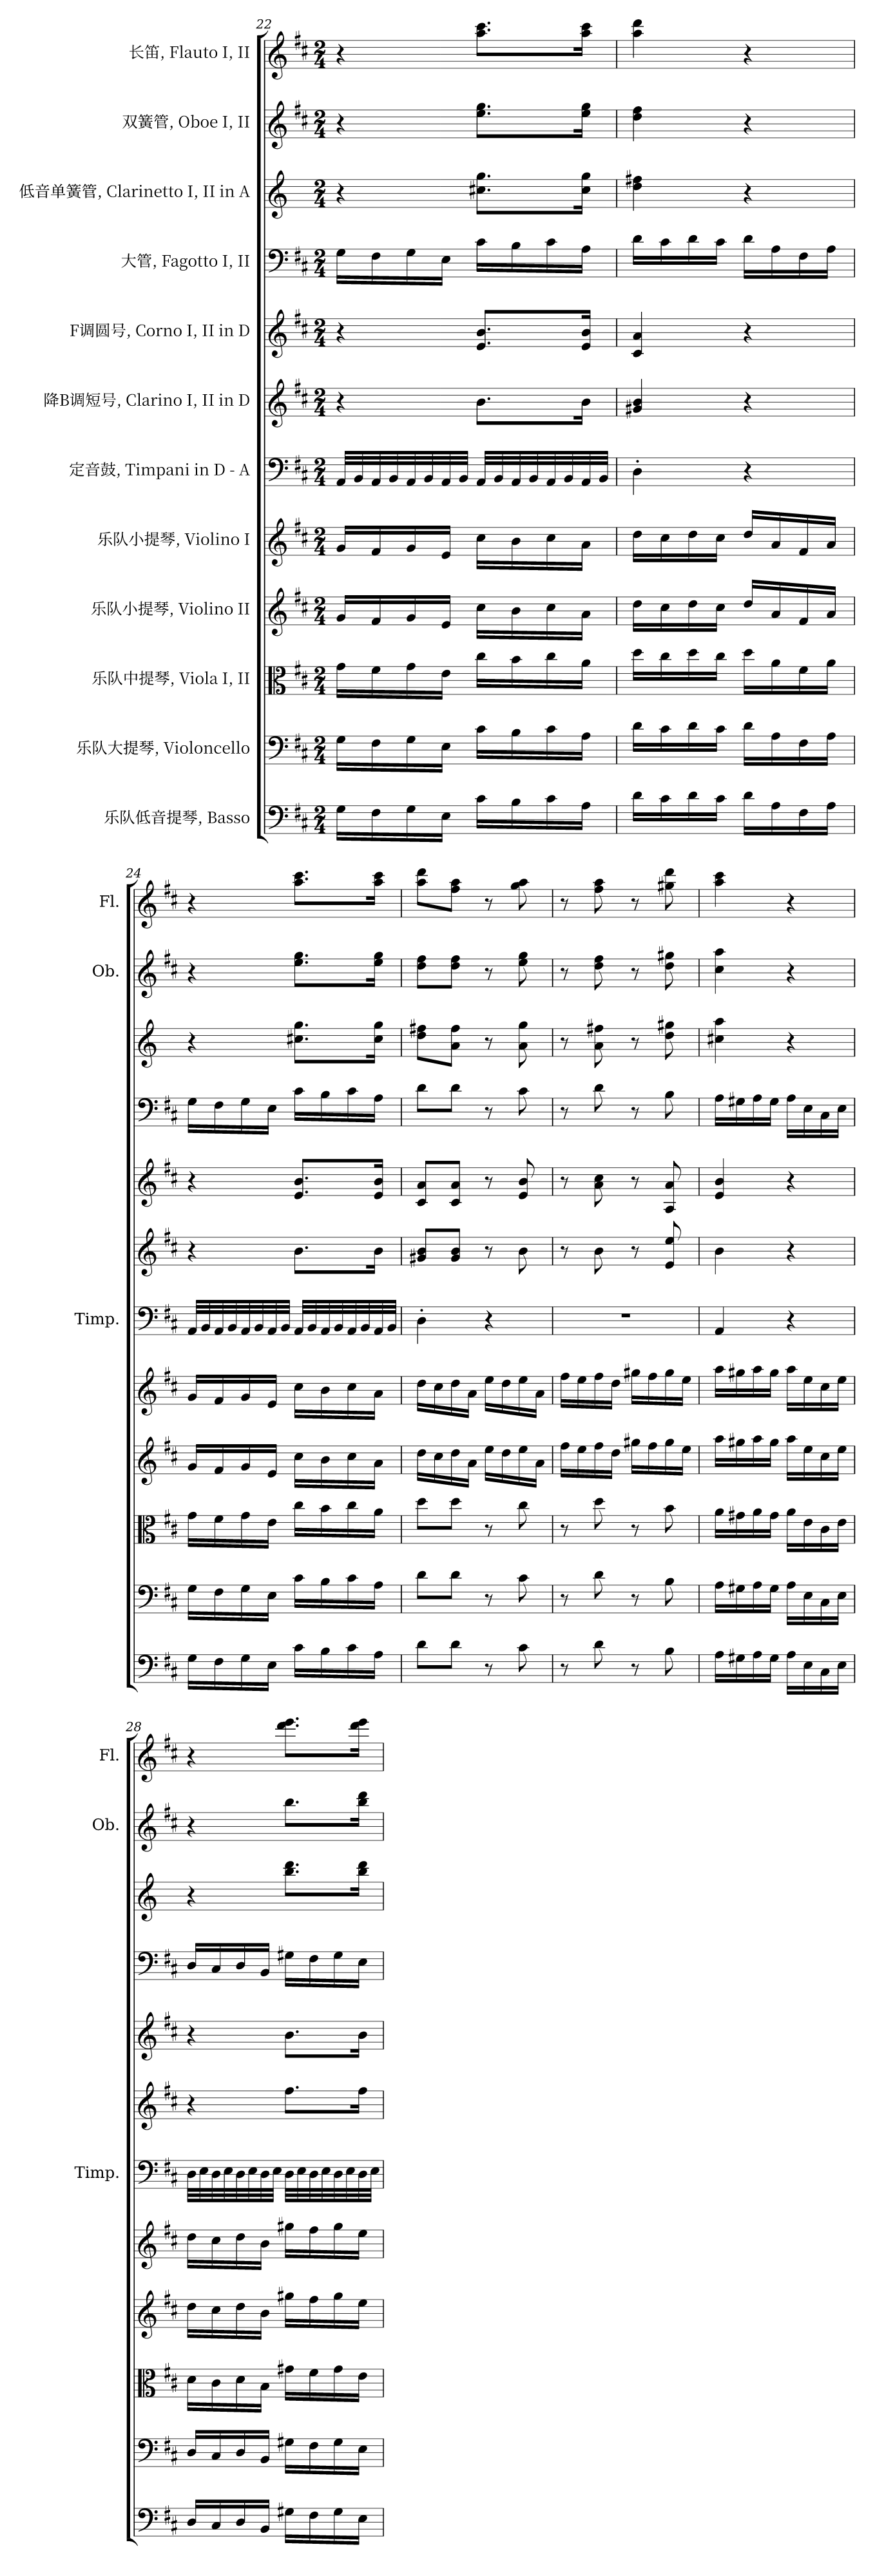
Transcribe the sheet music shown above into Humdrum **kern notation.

**kern	**kern	**kern	**kern	**kern	**kern	**kern	**kern	**kern	**kern	**kern	**kern
*part12	*part11	*part10	*part9	*part8	*part7	*part6	*part5	*part4	*part3	*part2	*part1
*staff12	*staff11	*staff10	*staff9	*staff8	*staff7	*staff6	*staff5	*staff4	*staff3	*staff2	*staff1
*I"乐队低音提琴, Basso	*I"乐队大提琴, Violoncello	*I"乐队中提琴, Viola I, II	*I"乐队小提琴, Violino II	*I"乐队小提琴, Violino I	*I"定音鼓, Timpani in D - A	*I"降B调短号, Clarino I, II in D	*I"F调圆号, Corno I, II in D	*I"大管, Fagotto I, II	*I"低音单簧管, Clarinetto I, II in A	*I"双簧管, Oboe I, II	*I"长笛, Flauto I, II
*	*	*	*	*	*I'Timp.	*	*	*	*	*I'Ob.	*I'Fl.
!!LO:PB:g=z
*clefF4	*clefF4	*clefC3	*clefG2	*clefG2	*clefF4	*clefG2	*clefG2	*clefF4	*clefG2	*clefG2	*clefG2
*ITrd7c12	*	*	*	*	*	*ITrd1c2	*ITrd4c7	*	*ITrd8c14	*	*
*k[f#c#]	*k[f#c#]	*k[f#c#]	*k[f#c#]	*k[f#c#]	*k[f#c#]	*k[]	*k[f#]	*k[f#c#]	*k[]	*k[f#c#]	*k[f#c#]
*M2/4	*M2/4	*M2/4	*M2/4	*M2/4	*M2/4	*M2/4	*M2/4	*M2/4	*M2/4	*M2/4	*M2/4
=22	=22	=22	=22	=22	=22	=22	=22	=22	=22	=22	=22
16GG\LL	16G\LL	16g\LL	16g/LL	16g/LL	32AA/LLL	4r	4r	16G\LL	4r	4r	4r
.	.	.	.	.	32BB/	.	.	.	.	.	.
16FF#\	16F#\	16f#\	16f#/	16f#/	32AA/	.	.	16F#\	.	.	.
.	.	.	.	.	32BB/	.	.	.	.	.	.
16GG\	16G\	16g\	16g/	16g/	32AA/	.	.	16G\	.	.	.
.	.	.	.	.	32BB/	.	.	.	.	.	.
16EE\JJ	16E\JJ	16e\JJ	16e/JJ	16e/JJ	32AA/	.	.	16E\JJ	.	.	.
.	.	.	.	.	32BB/JJJ	.	.	.	.	.	.
16C#\LL	16c#\LL	16cc#\LL	16cc#\LL	16cc#\LL	32AA/LLL	8.a\L	8.A/ 8.e/L	16c#\LL	8.c#X\ 8.g\L	8.ee\ 8.gg\L	8.aa\ 8.ccc#\L
.	.	.	.	.	32BB/	.	.	.	.	.	.
16BB\	16B\	16b\	16b\	16b\	32AA/	.	.	16B\	.	.	.
.	.	.	.	.	32BB/	.	.	.	.	.	.
16C#\	16c#\	16cc#\	16cc#\	16cc#\	32AA/	.	.	16c#\	.	.	.
.	.	.	.	.	32BB/	.	.	.	.	.	.
16AA\JJ	16A\JJ	16a\JJ	16a\JJ	16a\JJ	32AA/	16a\Jk	16A/ 16e/Jk	16A\JJ	16c#\ 16g\Jk	16ee\ 16gg\Jk	16aa\ 16ccc#\Jk
.	.	.	.	.	32BB/JJJ	.	.	.	.	.	.
=23	=23	=23	=23	=23	=23	=23	=23	=23	=23	=23	=23
16D\LL	16d\LL	16dd\LL	16dd\LL	16dd\LL	4D'\	4f#X/ 4a/	4F#/ 4d/	16d\LL	4d\ 4f#X\	4dd\ 4ff#\	4aa\ 4ddd\
16C#\	16c#\	16cc#\	16cc#\	16cc#\	.	.	.	16c#\	.	.	.
16D\	16d\	16dd\	16dd\	16dd\	.	.	.	16d\	.	.	.
16C#\JJ	16c#\JJ	16cc#\JJ	16cc#\JJ	16cc#\JJ	.	.	.	16c#\JJ	.	.	.
16D\LL	16d\LL	16dd\LL	16dd/LL	16dd/LL	4r	4r	4r	16d\LL	4r	4r	4r
16AA\	16A\	16a\	16a/	16a/	.	.	.	16A\	.	.	.
16FF#\	16F#\	16f#\	16f#/	16f#/	.	.	.	16F#\	.	.	.
16AA\JJ	16A\JJ	16a\JJ	16a/JJ	16a/JJ	.	.	.	16A\JJ	.	.	.
=24	=24	=24	=24	=24	=24	=24	=24	=24	=24	=24	=24
16GG\LL	16G\LL	16g\LL	16g/LL	16g/LL	32AA/LLL	4r	4r	16G\LL	4r	4r	4r
.	.	.	.	.	32BB/	.	.	.	.	.	.
16FF#\	16F#\	16f#\	16f#/	16f#/	32AA/	.	.	16F#\	.	.	.
.	.	.	.	.	32BB/	.	.	.	.	.	.
16GG\	16G\	16g\	16g/	16g/	32AA/	.	.	16G\	.	.	.
.	.	.	.	.	32BB/	.	.	.	.	.	.
16EE\JJ	16E\JJ	16e\JJ	16e/JJ	16e/JJ	32AA/	.	.	16E\JJ	.	.	.
.	.	.	.	.	32BB/JJJ	.	.	.	.	.	.
16C#\LL	16c#\LL	16cc#\LL	16cc#\LL	16cc#\LL	32AA/LLL	8.a\L	8.A/ 8.e/L	16c#\LL	8.c#X\ 8.g\L	8.ee\ 8.gg\L	8.aa\ 8.ccc#\L
.	.	.	.	.	32BB/	.	.	.	.	.	.
16BB\	16B\	16b\	16b\	16b\	32AA/	.	.	16B\	.	.	.
.	.	.	.	.	32BB/	.	.	.	.	.	.
16C#\	16c#\	16cc#\	16cc#\	16cc#\	32AA/	.	.	16c#\	.	.	.
.	.	.	.	.	32BB/	.	.	.	.	.	.
16AA\JJ	16A\JJ	16a\JJ	16a\JJ	16a\JJ	32AA/	16a\Jk	16A/ 16e/Jk	16A\JJ	16c#\ 16g\Jk	16ee\ 16gg\Jk	16aa\ 16ccc#\Jk
.	.	.	.	.	32BB/JJJ	.	.	.	.	.	.
!!LO:PB:g=z
=25	=25	=25	=25	=25	=25	=25	=25	=25	=25	=25	=25
8D\L	8d\L	8dd\L	16dd\LL	16dd\LL	4D'\	8f#X/ 8a/L	8F#/ 8d/L	8d\L	8d\ 8f#X\L	8dd\ 8ff#\L	8aa\ 8ddd\L
.	.	.	16cc#\	16cc#\	.	.	.	.	.	.	.
8D\J	8d\J	8dd\J	16dd\	16dd\	.	8f#/ 8a/J	8F#/ 8d/J	8d\J	8A\ 8f#\J	8dd\ 8ff#\J	8ff#\ 8aa\J
.	.	.	16a\JJ	16a\JJ	.	.	.	.	.	.	.
8r	8r	8r	16ee\LL	16ee\LL	4r	8r	8r	8r	8r	8r	8r
.	.	.	16dd\	16dd\	.	.	.	.	.	.	.
8C#\	8c#\	8cc#\	16ee\	16ee\	.	8a\	8A/ 8e/	8c#\	8A\ 8g\	8ee\ 8gg\	8gg\ 8aa\
.	.	.	16a\JJ	16a\JJ	.	.	.	.	.	.	.
=26	=26	=26	=26	=26	=26	=26	=26	=26	=26	=26	=26
8r	8r	8r	16ff#\LL	16ff#\LL	2r	8r	8r	8r	8r	8r	8r
.	.	.	16ee\	16ee\	.	.	.	.	.	.	.
8D\	8d\	8dd\	16ff#\	16ff#\	.	8a\	8d\ 8f#\	8d\	8A\ 8f#X\	8dd\ 8ff#\	8ff#\ 8aa\
.	.	.	16dd\JJ	16dd\JJ	.	.	.	.	.	.	.
8r	8r	8r	16gg#X\LL	16gg#X\LL	.	8r	8r	8r	8r	8r	8r
.	.	.	16ff#\	16ff#\	.	.	.	.	.	.	.
8BB\	8B\	8b\	16gg#\	16gg#\	.	8d/ 8dd/	8D/ 8d/	8B\	8d\ 8g#X\	8dd\ 8gg#X\	8gg#X\ 8ddd\
.	.	.	16ee\JJ	16ee\JJ	.	.	.	.	.	.	.
=27	=27	=27	=27	=27	=27	=27	=27	=27	=27	=27	=27
16AA\LL	16A\LL	16a\LL	16aa\LL	16aa\LL	4AA/	4a\	4A/ 4e/	16A\LL	4c#X\ 4a\	4cc#\ 4aa\	4aa\ 4ccc#\
16GG#X\	16G#X\	16g#X\	16gg#X\	16gg#X\	.	.	.	16G#X\	.	.	.
16AA\	16A\	16a\	16aa\	16aa\	.	.	.	16A\	.	.	.
16GG#\JJ	16G#\JJ	16g#\JJ	16gg#\JJ	16gg#\JJ	.	.	.	16G#\JJ	.	.	.
16AA\LL	16A\LL	16a\LL	16aa\LL	16aa\LL	4r	4r	4r	16A\LL	4r	4r	4r
16EE\	16E\	16e\	16ee\	16ee\	.	.	.	16E\	.	.	.
16CC#\	16C#\	16c#\	16cc#\	16cc#\	.	.	.	16C#\	.	.	.
16EE\JJ	16E\JJ	16e\JJ	16ee\JJ	16ee\JJ	.	.	.	16E\JJ	.	.	.
!!LO:PB:g=z
=28	=28	=28	=28	=28	=28	=28	=28	=28	=28	=28	=28
16DD/LL	16D/LL	16d\LL	16dd\LL	16dd\LL	32D\LLL	4r	4r	16D/LL	4r	4r	4r
.	.	.	.	.	32E\	.	.	.	.	.	.
16CC#/	16C#/	16c#\	16cc#\	16cc#\	32D\	.	.	16C#/	.	.	.
.	.	.	.	.	32E\	.	.	.	.	.	.
16DD/	16D/	16d\	16dd\	16dd\	32D\	.	.	16D/	.	.	.
.	.	.	.	.	32E\	.	.	.	.	.	.
16BBB/JJ	16BB/JJ	16B\JJ	16b\JJ	16b\JJ	32D\	.	.	16BB/JJ	.	.	.
.	.	.	.	.	32E\JJJ	.	.	.	.	.	.
16GG#X\LL	16G#X\LL	16g#X\LL	16gg#X\LL	16gg#X\LL	32D\LLL	8.ee\L	8.e\L	16G#X\LL	8.b\ 8.dd\L	8.bb\L	8.ddd\ 8.eee\L
.	.	.	.	.	32E\	.	.	.	.	.	.
16FF#\	16F#\	16f#\	16ff#\	16ff#\	32D\	.	.	16F#\	.	.	.
.	.	.	.	.	32E\	.	.	.	.	.	.
16GG#\	16G#\	16g#\	16gg#\	16gg#\	32D\	.	.	16G#\	.	.	.
.	.	.	.	.	32E\	.	.	.	.	.	.
16EE\JJ	16E\JJ	16e\JJ	16ee\JJ	16ee\JJ	32D\	16ee\Jk	16e\Jk	16E\JJ	16b\ 16dd\Jk	16bb\ 16ddd\Jk	16ddd\ 16eee\Jk
.	.	.	.	.	32E\JJJ	.	.	.	.	.	.
=	=	=	=	=	=	=	=	=	=	=	=
*-	*-	*-	*-	*-	*-	*-	*-	*-	*-	*-	*-
